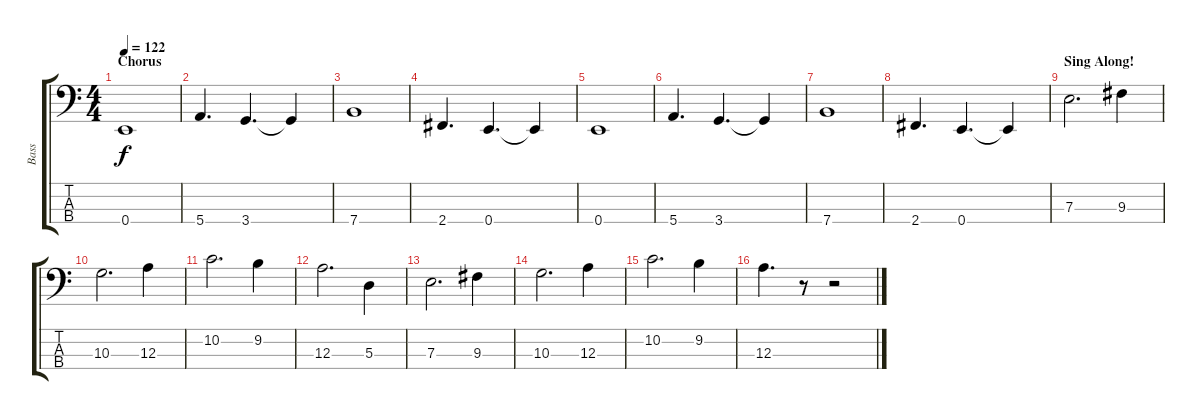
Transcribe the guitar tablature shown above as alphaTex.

\track ("Bass" "Bass") {instrument electricbassfinger}
\staff {score tabs}
\tuning (G2 D2 A1 E1) {hide}
\ts (4 4)
\section ("" "Chorus")
\tempo 122
\clef f4
\ks c
0.4.1{dy f} |
5.4.4{d} 3.4.4{d} 3.4{t}.4 |
7.4.1 |
2.4.4{d} 0.4.4{d} 0.4{t}.4 |
0.4.1 |
5.4.4{d} 3.4.4{d} 3.4{t}.4 |
7.4.1 |
2.4.4{d} 0.4.4{d} 0.4{t}.4 |
\section ("" "Sing Along!")
7.3.2{d} 9.3.4 |
10.3.2{d} 12.3.4 |
10.2.2{d} 9.2.4 |
12.3.2{d} 5.3.4 |
7.3.2{d} 9.3.4 |
10.3.2{d} 12.3.4 |
10.2.2{d} 9.2.4 |
12.3.4{d} r.8 r.2
